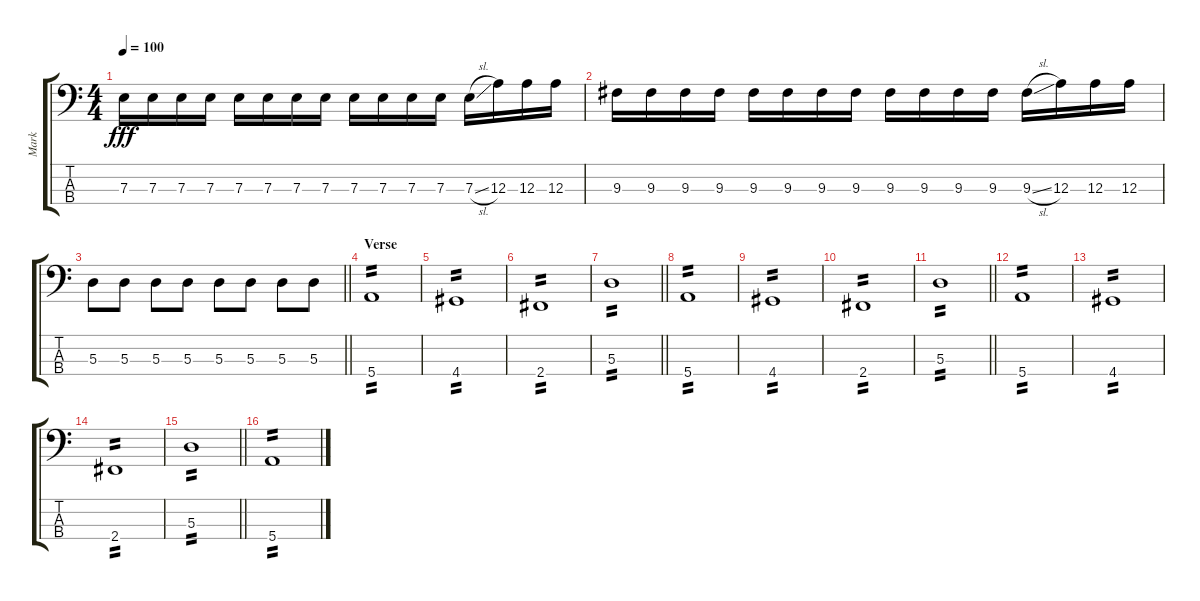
\track ("Mark" "Mark") {instrument electricbasspick}
\staff {score tabs}
\tuning (G2 D2 A1 E1) {hide}
\ts (4 4)
\tempo 100
\clef f4
\ks c
7.3.16{dy fff} 7.3.16 7.3.16 7.3.16 7.3.16 7.3.16 7.3.16 7.3.16 7.3.16 7.3.16 7.3.16 7.3.16 7.3{sl}.16 12.3.16 12.3.16 12.3.16 |
9.3.16 9.3.16 9.3.16 9.3.16 9.3.16 9.3.16 9.3.16 9.3.16 9.3.16 9.3.16 9.3.16 9.3.16 9.3{sl}.16 12.3.16 12.3.16 12.3.16 |
\barLineRight lightlight
5.3.8 5.3.8 5.3.8 5.3.8 5.3.8 5.3.8 5.3.8 5.3.8 |
\section ("" "Verse")
5.4.1{tp 2} |
4.4.1{tp 2} |
2.4.1{tp 2} |
\barLineRight lightlight
5.3.1{tp 2} |
5.4.1{tp 2} |
4.4.1{tp 2} |
2.4.1{tp 2} |
\barLineRight lightlight
5.3.1{tp 2} |
5.4.1{tp 2} |
4.4.1{tp 2} |
2.4.1{tp 2} |
\barLineRight lightlight
5.3.1{tp 2} |
5.4.1{tp 2}
